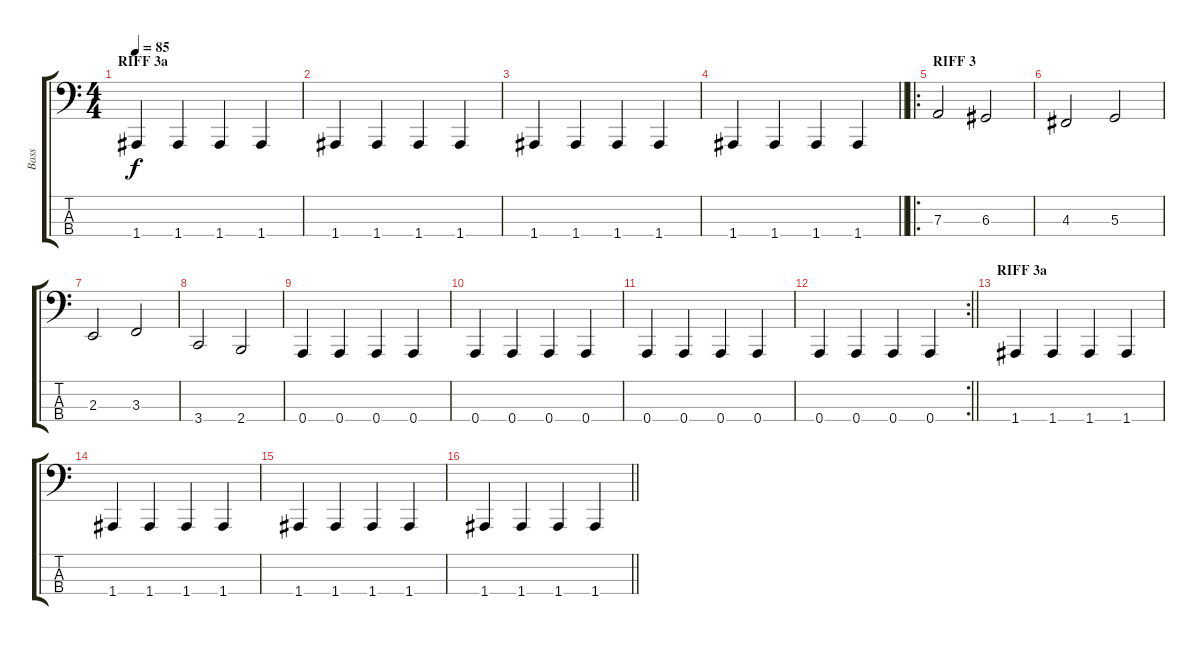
\track ("Bass" "Bass") {instrument electricbasspick}
\staff {score tabs}
\tuning (C2 G1 D1 A0) {hide}
\ts (4 4)
\section ("" "RIFF 3a")
\tempo 85
\clef f4
\ks c
1.4.4{dy f} 1.4.4 1.4.4 1.4.4 |
1.4.4 1.4.4 1.4.4 1.4.4 |
1.4.4 1.4.4 1.4.4 1.4.4 |
\barLineRight lightlight
1.4.4 1.4.4 1.4.4 1.4.4 |
\ro
\section ("" "RIFF 3")
7.3.2 6.3.2 |
4.3.2 5.3.2 |
2.3.2 3.3.2 |
3.4.2 2.4.2 |
0.4.4 0.4.4 0.4.4 0.4.4 |
0.4.4 0.4.4 0.4.4 0.4.4 |
0.4.4 0.4.4 0.4.4 0.4.4 |
\rc 2
\barLineRight lightlight
0.4.4 0.4.4 0.4.4 0.4.4 |
\section ("" "RIFF 3a")
1.4.4 1.4.4 1.4.4 1.4.4 |
1.4.4 1.4.4 1.4.4 1.4.4 |
1.4.4 1.4.4 1.4.4 1.4.4 |
\barLineRight lightlight
1.4.4 1.4.4 1.4.4 1.4.4
